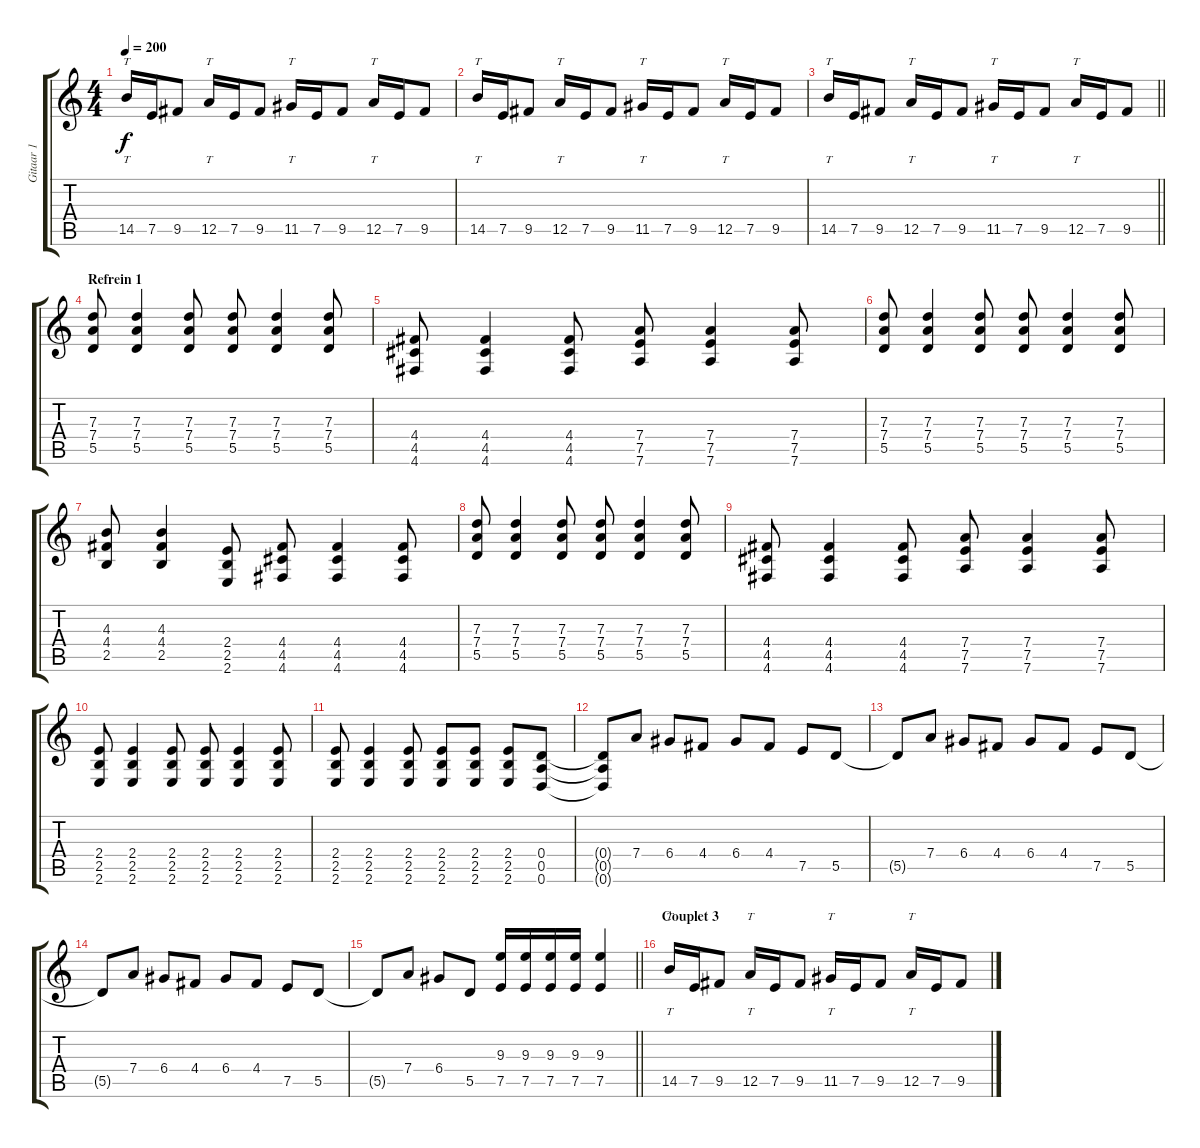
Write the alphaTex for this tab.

\track ("Gitaar 1" "Gitaar 1") {instrument distortionguitar}
\staff {score tabs}
\tuning (E4 B3 G3 D3 A2 D2) {hide}
\ts (4 4)
\tempo 200
\clef g2
\ks c
14.5.16{tt dy f} 7.5.16 9.5.8 12.5.16{tt} 7.5.16 9.5.8 11.5.16{tt} 7.5.16 9.5.8 12.5.16{tt} 7.5.16 9.5.8 |
14.5.16{tt} 7.5.16 9.5.8 12.5.16{tt} 7.5.16 9.5.8 11.5.16{tt} 7.5.16 9.5.8 12.5.16{tt} 7.5.16 9.5.8 |
\barLineRight lightlight
14.5.16{tt} 7.5.16 9.5.8 12.5.16{tt} 7.5.16 9.5.8 11.5.16{tt} 7.5.16 9.5.8 12.5.16{tt} 7.5.16 9.5.8 |
\section ("" "Refrein 1")
(7.3 7.4 5.5).8 (7.3 7.4 5.5).4 (7.3 7.4 5.5).8 (7.3 7.4 5.5).8 (7.3 7.4 5.5).4 (7.3 7.4 5.5).8 |
(4.4 4.5 4.6).8 (4.4 4.5 4.6).4 (4.4 4.5 4.6).8 (7.4 7.5 7.6).8 (7.4 7.5 7.6).4 (7.4 7.5 7.6).8 |
(7.3 7.4 5.5).8 (7.3 7.4 5.5).4 (7.3 7.4 5.5).8 (7.3 7.4 5.5).8 (7.3 7.4 5.5).4 (7.3 7.4 5.5).8 |
(4.3 4.4 2.5).8 (4.3 4.4 2.5).4 (2.4 2.5 2.6).8 (4.4 4.5 4.6).8 (4.4 4.5 4.6).4 (4.4 4.5 4.6).8 |
(7.3 7.4 5.5).8 (7.3 7.4 5.5).4 (7.3 7.4 5.5).8 (7.3 7.4 5.5).8 (7.3 7.4 5.5).4 (7.3 7.4 5.5).8 |
(4.4 4.5 4.6).8 (4.4 4.5 4.6).4 (4.4 4.5 4.6).8 (7.4 7.5 7.6).8 (7.4 7.5 7.6).4 (7.4 7.5 7.6).8 |
(2.4 2.5 2.6).8 (2.4 2.5 2.6).4 (2.4 2.5 2.6).8 (2.4 2.5 2.6).8 (2.4 2.5 2.6).4 (2.4 2.5 2.6).8 |
(2.4 2.5 2.6).8 (2.4 2.5 2.6).4 (2.4 2.5 2.6).8 (2.4 2.5 2.6).8 (2.4 2.5 2.6).8 (2.4 2.5 2.6).8 (0.4 0.5 0.6).8 |
(0.4{t} 0.5{t} 0.6{t}).8 7.4.8 6.4.8 4.4.8 6.4.8 4.4.8 7.5.8 5.5.8 |
5.5{t}.8 7.4.8 6.4.8 4.4.8 6.4.8 4.4.8 7.5.8 5.5.8 |
5.5{t}.8 7.4.8 6.4.8 4.4.8 6.4.8 4.4.8 7.5.8 5.5.8 |
\barLineRight lightlight
5.5{t}.8 7.4.8 6.4.8 5.5.8 (9.3 7.5).16 (9.3 7.5).16 (9.3 7.5).16 (9.3 7.5).16 (9.3 7.5).4 |
\section ("" "Couplet 3")
14.5.16{tt} 7.5.16 9.5.8 12.5.16{tt} 7.5.16 9.5.8 11.5.16{tt} 7.5.16 9.5.8 12.5.16{tt} 7.5.16 9.5.8
